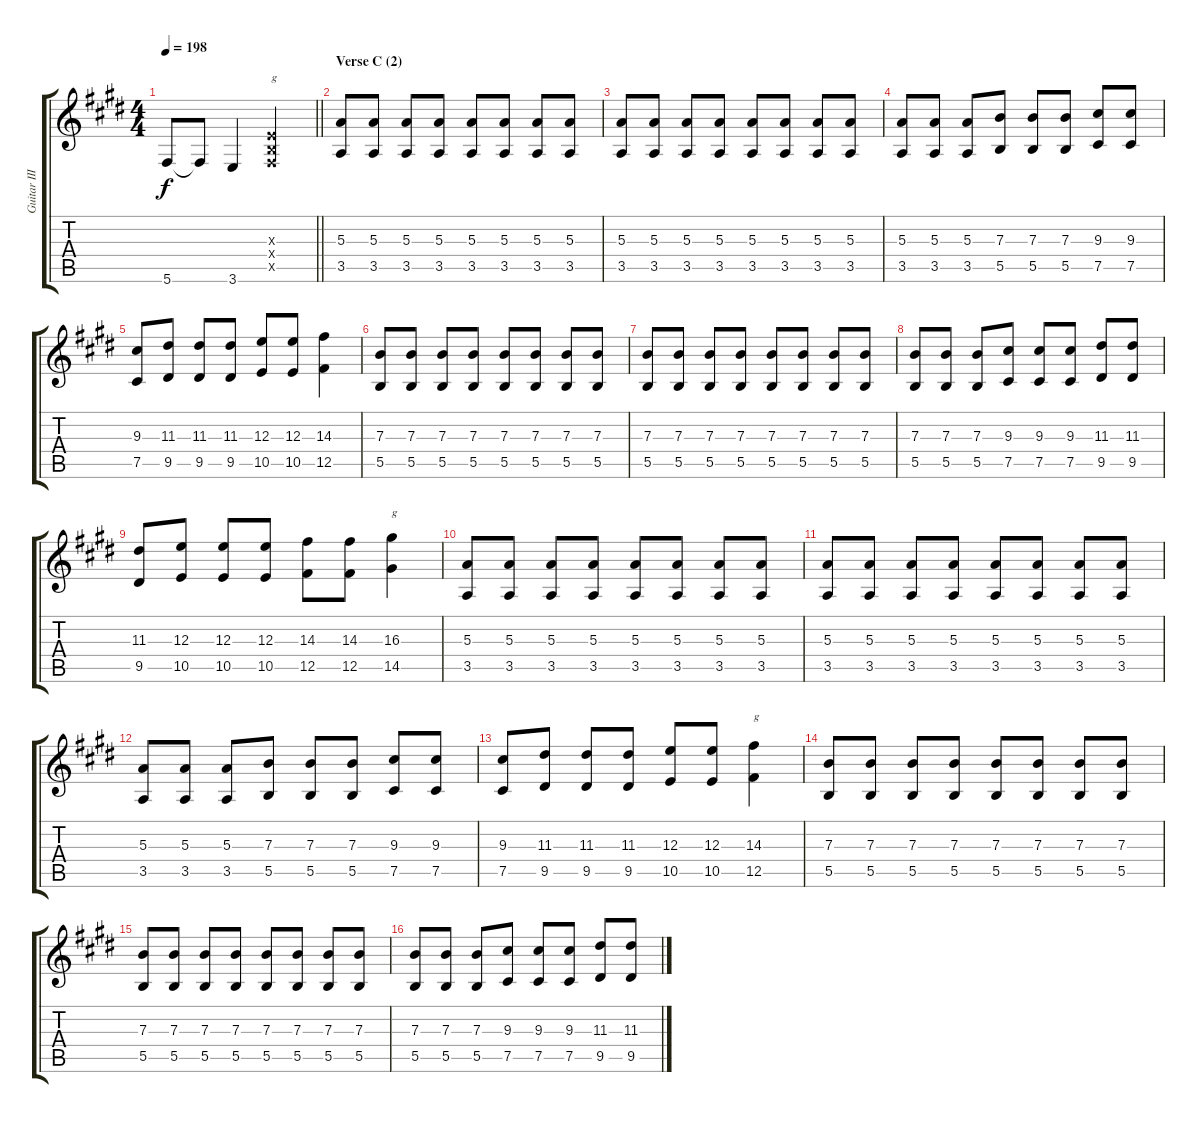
\track ("Guitar III" "Guitar III") {instrument distortionguitar}
\staff {score tabs}
\tuning (Db4 Ab3 E3 B2 Gb2 Db2) {hide}
\ts (4 4)
\tempo 198
\clef g2
\barLineRight lightlight
\ks c#minor
5.6{t}.8{dy f} 5.6{t}.8 3.6.4 (0.3{x} 0.4{x} 0.5{x}).2{txt "g"} |
\section ("" "Verse C (2)")
(5.3 3.5).8 (5.3 3.5).8 (5.3 3.5).8 (5.3 3.5).8 (5.3 3.5).8 (5.3 3.5).8 (5.3 3.5).8 (5.3 3.5).8 |
(5.3 3.5).8 (5.3 3.5).8 (5.3 3.5).8 (5.3 3.5).8 (5.3 3.5).8 (5.3 3.5).8 (5.3 3.5).8 (5.3 3.5).8 |
(5.3 3.5).8 (5.3 3.5).8 (5.3 3.5).8 (7.3 5.5).8 (7.3 5.5).8 (7.3 5.5).8 (9.3 7.5).8 (9.3 7.5).8 |
(9.3 7.5).8 (11.3 9.5).8 (11.3 9.5).8 (11.3 9.5).8 (12.3 10.5).8 (12.3 10.5).8 (14.3 12.5).4 |
(7.3 5.5).8 (7.3 5.5).8 (7.3 5.5).8 (7.3 5.5).8 (7.3 5.5).8 (7.3 5.5).8 (7.3 5.5).8 (7.3 5.5).8 |
(7.3 5.5).8 (7.3 5.5).8 (7.3 5.5).8 (7.3 5.5).8 (7.3 5.5).8 (7.3 5.5).8 (7.3 5.5).8 (7.3 5.5).8 |
(7.3 5.5).8 (7.3 5.5).8 (7.3 5.5).8 (9.3 7.5).8 (9.3 7.5).8 (9.3 7.5).8 (11.3 9.5).8 (11.3 9.5).8 |
(11.3 9.5).8 (12.3 10.5).8 (12.3 10.5).8 (12.3 10.5).8 (14.3 12.5).8 (14.3 12.5).8 (16.3 14.5).4{txt "g"} |
(5.3 3.5).8 (5.3 3.5).8 (5.3 3.5).8 (5.3 3.5).8 (5.3 3.5).8 (5.3 3.5).8 (5.3 3.5).8 (5.3 3.5).8 |
(5.3 3.5).8 (5.3 3.5).8 (5.3 3.5).8 (5.3 3.5).8 (5.3 3.5).8 (5.3 3.5).8 (5.3 3.5).8 (5.3 3.5).8 |
(5.3 3.5).8 (5.3 3.5).8 (5.3 3.5).8 (7.3 5.5).8 (7.3 5.5).8 (7.3 5.5).8 (9.3 7.5).8 (9.3 7.5).8 |
(9.3 7.5).8 (11.3 9.5).8 (11.3 9.5).8 (11.3 9.5).8 (12.3 10.5).8 (12.3 10.5).8 (14.3 12.5).4{txt "g"} |
(7.3 5.5).8 (7.3 5.5).8 (7.3 5.5).8 (7.3 5.5).8 (7.3 5.5).8 (7.3 5.5).8 (7.3 5.5).8 (7.3 5.5).8 |
(7.3 5.5).8 (7.3 5.5).8 (7.3 5.5).8 (7.3 5.5).8 (7.3 5.5).8 (7.3 5.5).8 (7.3 5.5).8 (7.3 5.5).8 |
(7.3 5.5).8 (7.3 5.5).8 (7.3 5.5).8 (9.3 7.5).8 (9.3 7.5).8 (9.3 7.5).8 (11.3 9.5).8 (11.3 9.5).8
